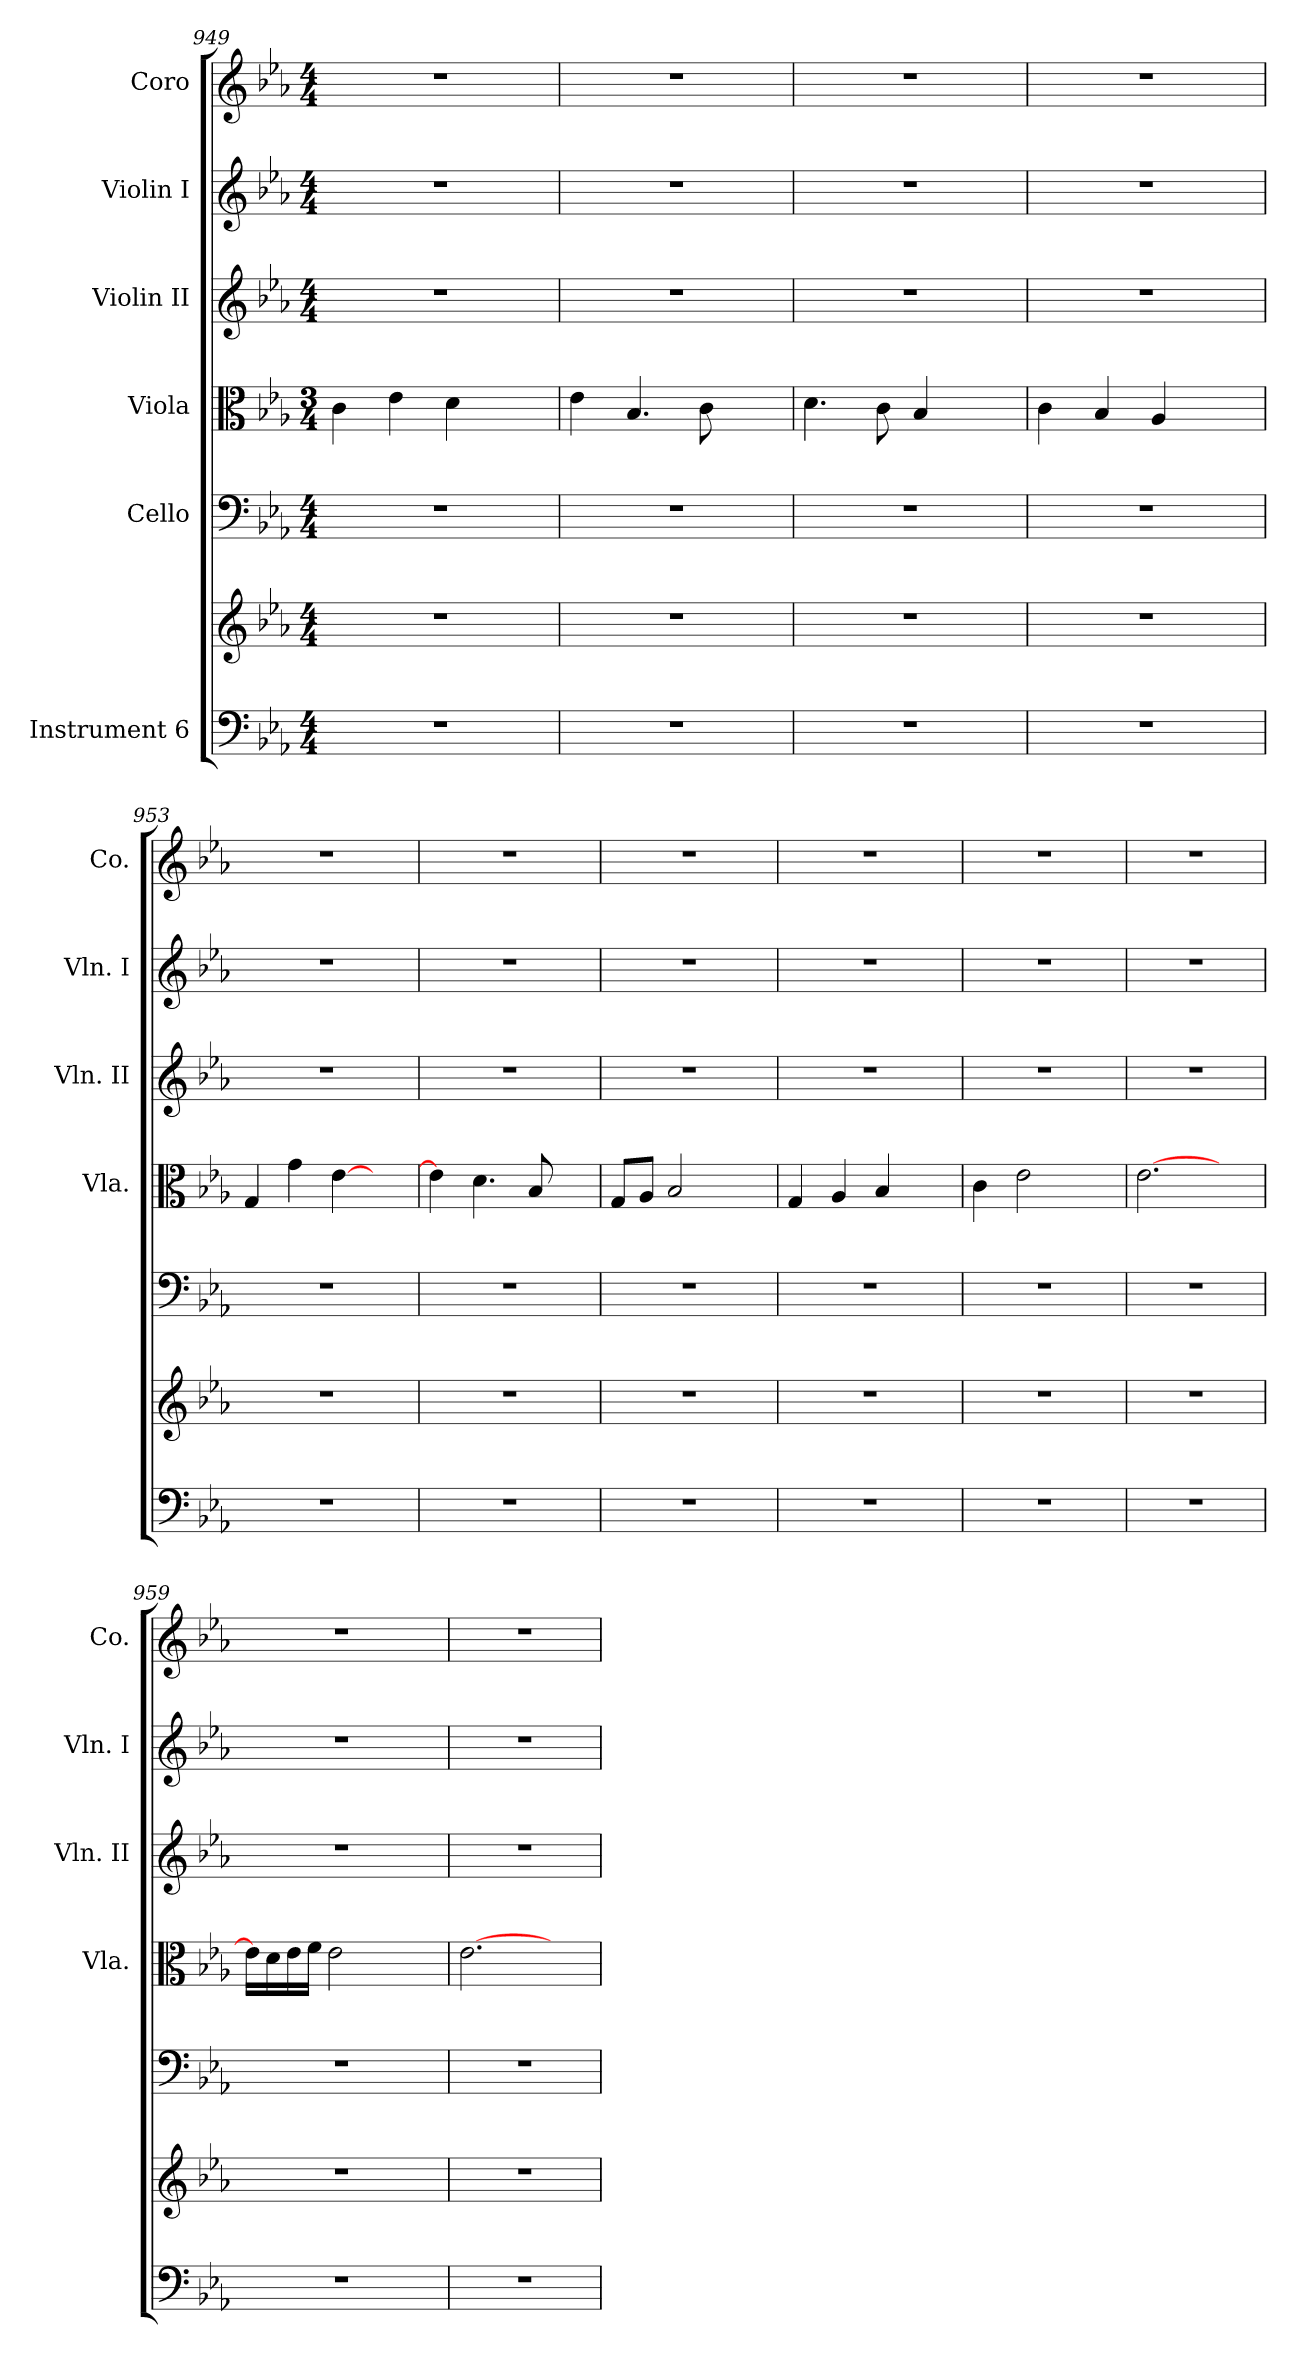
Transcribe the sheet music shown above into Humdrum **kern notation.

**kern	**kern	**kern	**kern	**kern	**kern	**kern
*part6	*part6	*part5	*part4	*part3	*part2	*part1
*staff7	*staff6	*staff5	*staff4	*staff3	*staff2	*staff1
*I"Instrument 6	*	*I"Cello	*I"Viola	*I"Violin II	*I"Violin I	*I"Coro
*	*	*	*I'Vla.	*I'Vln. II	*I'Vln. I	*I'Co.
*clefF4	*clefG2	*clefF4	*clefC3	*clefG2	*clefG2	*clefG2
*k[b-e-a-]	*k[b-e-a-]	*k[b-e-a-]	*k[b-e-a-]	*k[b-e-a-]	*k[b-e-a-]	*k[b-e-a-]
*E-:	*E-:	*E-:	*E-:	*E-:	*E-:	*E-:
*M4/4	*M4/4	*M4/4	*M3/4	*M4/4	*M4/4	*M4/4
=949	=949	=949	=949	=949	=949	=949
1r	1r	1r	4c\	1r	1r	1r
.	.	.	4e-\	.	.	.
.	.	.	4d\	.	.	.
.	.	.	4ryy	.	.	.
=950	=950	=950	=950	=950	=950	=950
1r	1r	1r	4e-\	1r	1r	1r
.	.	.	4.B-/	.	.	.
.	.	.	8c\	.	.	.
.	.	.	4ryy	.	.	.
!!LO:LB:g=z
=951	=951	=951	=951	=951	=951	=951
1r	1r	1r	4.d\	1r	1r	1r
.	.	.	8c\	.	.	.
.	.	.	4B-/	.	.	.
.	.	.	4ryy	.	.	.
=952	=952	=952	=952	=952	=952	=952
1r	1r	1r	4c\	1r	1r	1r
.	.	.	4B-/	.	.	.
.	.	.	4A-/	.	.	.
.	.	.	4ryy	.	.	.
=953	=953	=953	=953	=953	=953	=953
1r	1r	1r	4G/	1r	1r	1r
.	.	.	4g\	.	.	.
.	.	.	[>4e-\	.	.	.
.	.	.	4ryy	.	.	.
=954	=954	=954	=954	=954	=954	=954
1r	1r	1r	4e-\]	1r	1r	1r
.	.	.	4.d\	.	.	.
.	.	.	8B-/	.	.	.
.	.	.	4ryy	.	.	.
=955	=955	=955	=955	=955	=955	=955
1r	1r	1r	8G/L	1r	1r	1r
.	.	.	8A-/J	.	.	.
.	.	.	2B-/	.	.	.
.	.	.	4ryy	.	.	.
=956	=956	=956	=956	=956	=956	=956
1r	1r	1r	4G/	1r	1r	1r
.	.	.	4A-/	.	.	.
.	.	.	4B-/	.	.	.
.	.	.	4ryy	.	.	.
=957	=957	=957	=957	=957	=957	=957
1r	1r	1r	4c\	1r	1r	1r
.	.	.	2e-\	.	.	.
.	.	.	4ryy	.	.	.
=958	=958	=958	=958	=958	=958	=958
1r	1r	1r	[<2.e-\	1r	1r	1r
.	.	.	4ryy	.	.	.
!!LO:LB:g=z
=959	=959	=959	=959	=959	=959	=959
1r	1r	1r	16e-\L]	1r	1r	1r
.	.	.	16d\	.	.	.
.	.	.	16e-\	.	.	.
.	.	.	16f\J	.	.	.
.	.	.	2e-\	.	.	.
.	.	.	4ryy	.	.	.
=960	=960	=960	=960	=960	=960	=960
1r	1r	1r	[>2.e-\	1r	1r	1r
.	.	.	4ryy	.	.	.
=	=	=	=	=	=	=
*-	*-	*-	*-	*-	*-	*-
